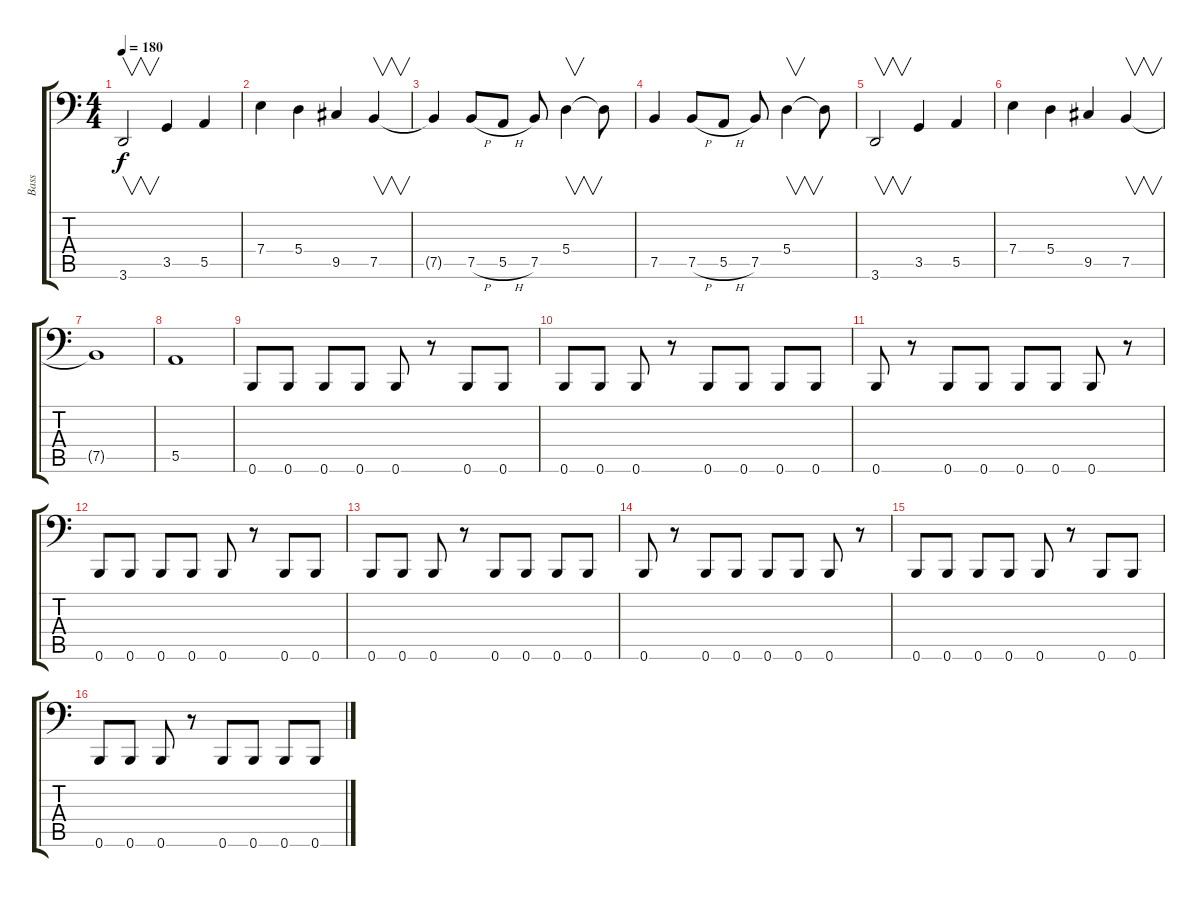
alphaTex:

\track ("Bass" "Bass") {instrument electricbasspick}
\staff {score tabs}
\tuning (C3 G2 D2 A1 E1 B0) {hide}
\ts (4 4)
\tempo 180
\clef f4
\ks c
3.6.2{v dy f} 3.5.4 5.5.4 |
7.4.4 5.4.4 9.5.4 7.5.4{v} |
7.5{t}.4 7.5{h}.8 5.5{h}.8 7.5.8 5.4.4{v} 5.4{t}.8 |
7.5.4 7.5{h}.8 5.5{h}.8 7.5.8 5.4.4{v} 5.4{t}.8 |
3.6.2{v} 3.5.4 5.5.4 |
7.4.4 5.4.4 9.5.4 7.5.4{v} |
7.5{t}.1 |
5.5.1 |
0.6.8 0.6.8 0.6.8 0.6.8 0.6.8 r.8 0.6.8 0.6.8 |
0.6.8 0.6.8 0.6.8 r.8 0.6.8 0.6.8 0.6.8 0.6.8 |
0.6.8 r.8 0.6.8 0.6.8 0.6.8 0.6.8 0.6.8 r.8 |
0.6.8 0.6.8 0.6.8 0.6.8 0.6.8 r.8 0.6.8 0.6.8 |
0.6.8 0.6.8 0.6.8 r.8 0.6.8 0.6.8 0.6.8 0.6.8 |
0.6.8 r.8 0.6.8 0.6.8 0.6.8 0.6.8 0.6.8 r.8 |
0.6.8 0.6.8 0.6.8 0.6.8 0.6.8 r.8 0.6.8 0.6.8 |
0.6.8 0.6.8 0.6.8 r.8 0.6.8 0.6.8 0.6.8 0.6.8
